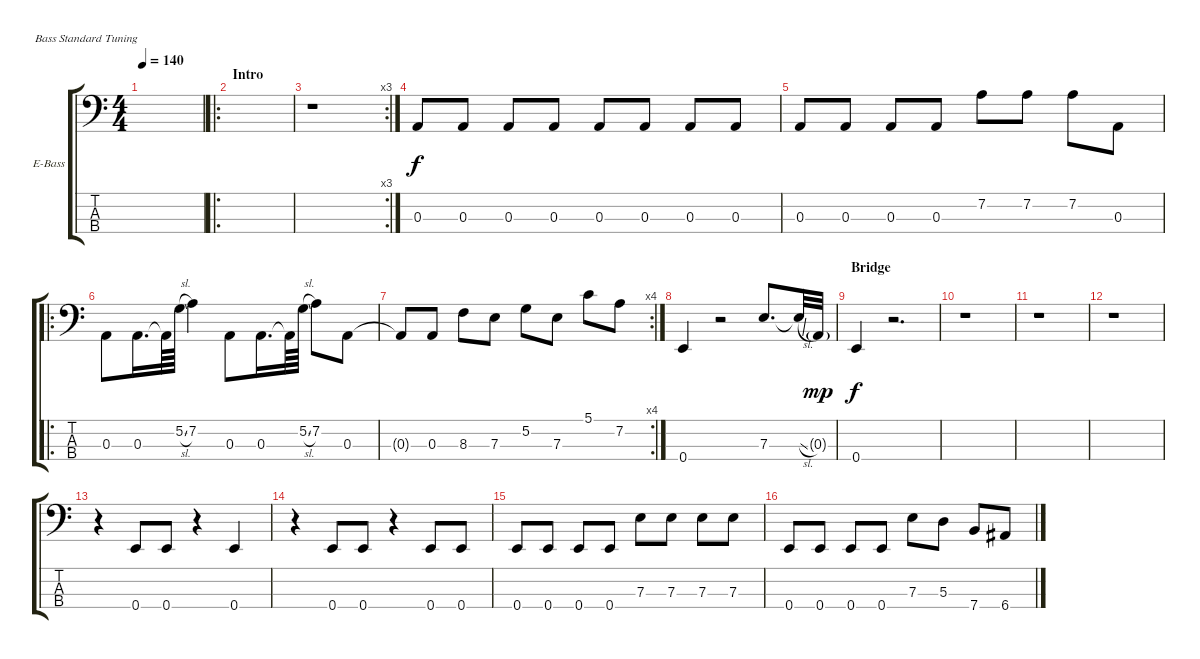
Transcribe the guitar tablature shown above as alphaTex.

\defaultSystemsLayout 4
\bracketExtendMode groupsimilarinstruments
\firstSystemTrackNameOrientation horizontal
\otherSystemsTrackNameOrientation horizontal
\track ("Bass Guitar" "E-Bass") {instrument electricbasspick}
\staff {score tabs}
\tuning (G2 D2 A1 E1)
\ts (4 4)
\tempo 140
\clef f4
\ks c
|
\ro
\section ("" "Intro")
\scale
0.485477 |
\rc 3
\scale
0.257261 r.1 |
\scale
0.333333 0.3.8 0.3.8 0.3.8 0.3.8 0.3.8 0.3.8 0.3.8 0.3.8 |
\scale
0.333333 0.3.8 0.3.8 0.3.8 0.3.8 7.2.8 7.2.8 7.2.8 0.3.8 |
\ro
\scale
0.333333 0.3.8 0.3.16{d} 0.3{t}.64 5.2{sl}.64 7.2.4 0.3.8 0.3.16{d} 0.3{t}.64 5.2{sl}.64 7.2.8 0.3.8 |
\rc 4
\scale
0.333333 0.3{t}.8 0.3.8 8.3.8 7.3.8 5.2.8 7.3.8 5.1.8 7.2.8 |
\scale
0.333333 0.4.4 r.2 7.3.8{d} 7.3{sl t}.32 0.3{g}.32{dy mp} |
\section ("" "Bridge")
\scale
0.333333 0.4.4{dy f} r.2{d} |
\scale
0.333333 r.1 |
\scale
0.333333 r.1 |
\scale
0.333333 r.1 |
\scale
0.333333 r.4 0.4.8 0.4.8 r.4 0.4.4 |
\scale
0.333333 r.4 0.4.8 0.4.8 r.4 0.4.8 0.4.8 |
\scale
0.333333 0.4.8 0.4.8 0.4.8 0.4.8 7.3.8 7.3.8 7.3.8 7.3.8 |
\scale
0.333333 0.4.8 0.4.8 0.4.8 0.4.8 7.3.8 5.3.8 7.4.8 6.4.8
